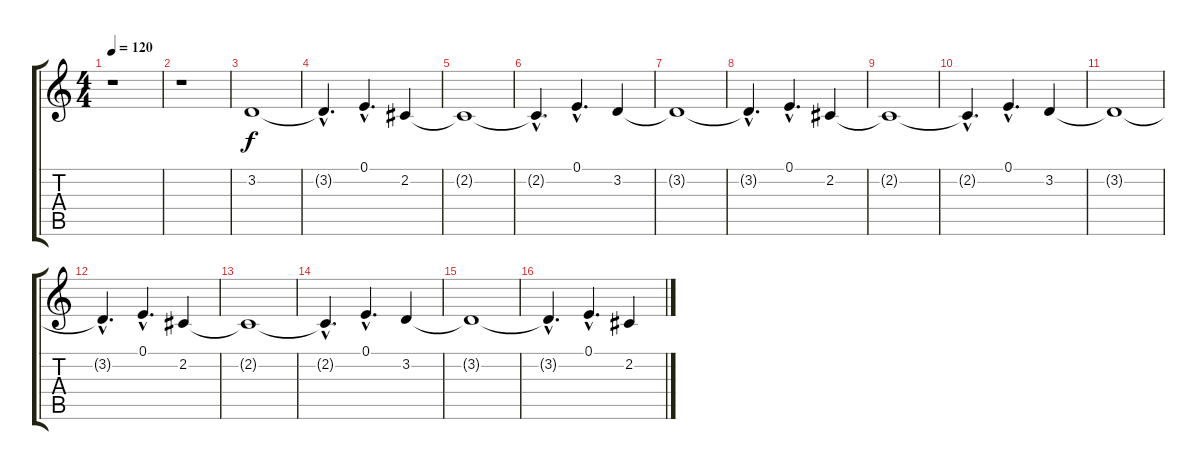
\track "" {instrument synthstrings1}
\staff {score tabs}
\tuning (E4 B3 G3 D3 A2 E2) {hide}
\ts (4 4)
\tempo 120
\clef g2
\ks c
r.1{dy f} |
r.1 |
3.2.1 |
3.2{hac t}.4{d} 0.1{hac}.4{d} 2.2.4 |
2.2{t}.1 |
2.2{hac t}.4{d} 0.1{hac}.4{d} 3.2.4 |
3.2{t}.1 |
3.2{hac t}.4{d} 0.1{hac}.4{d} 2.2.4 |
2.2{t}.1 |
2.2{hac t}.4{d} 0.1{hac}.4{d} 3.2.4 |
3.2{t}.1 |
3.2{hac t}.4{d} 0.1{hac}.4{d} 2.2.4 |
2.2{t}.1 |
2.2{hac t}.4{d} 0.1{hac}.4{d} 3.2.4 |
3.2{t}.1 |
3.2{hac t}.4{d} 0.1{hac}.4{d} 2.2.4
